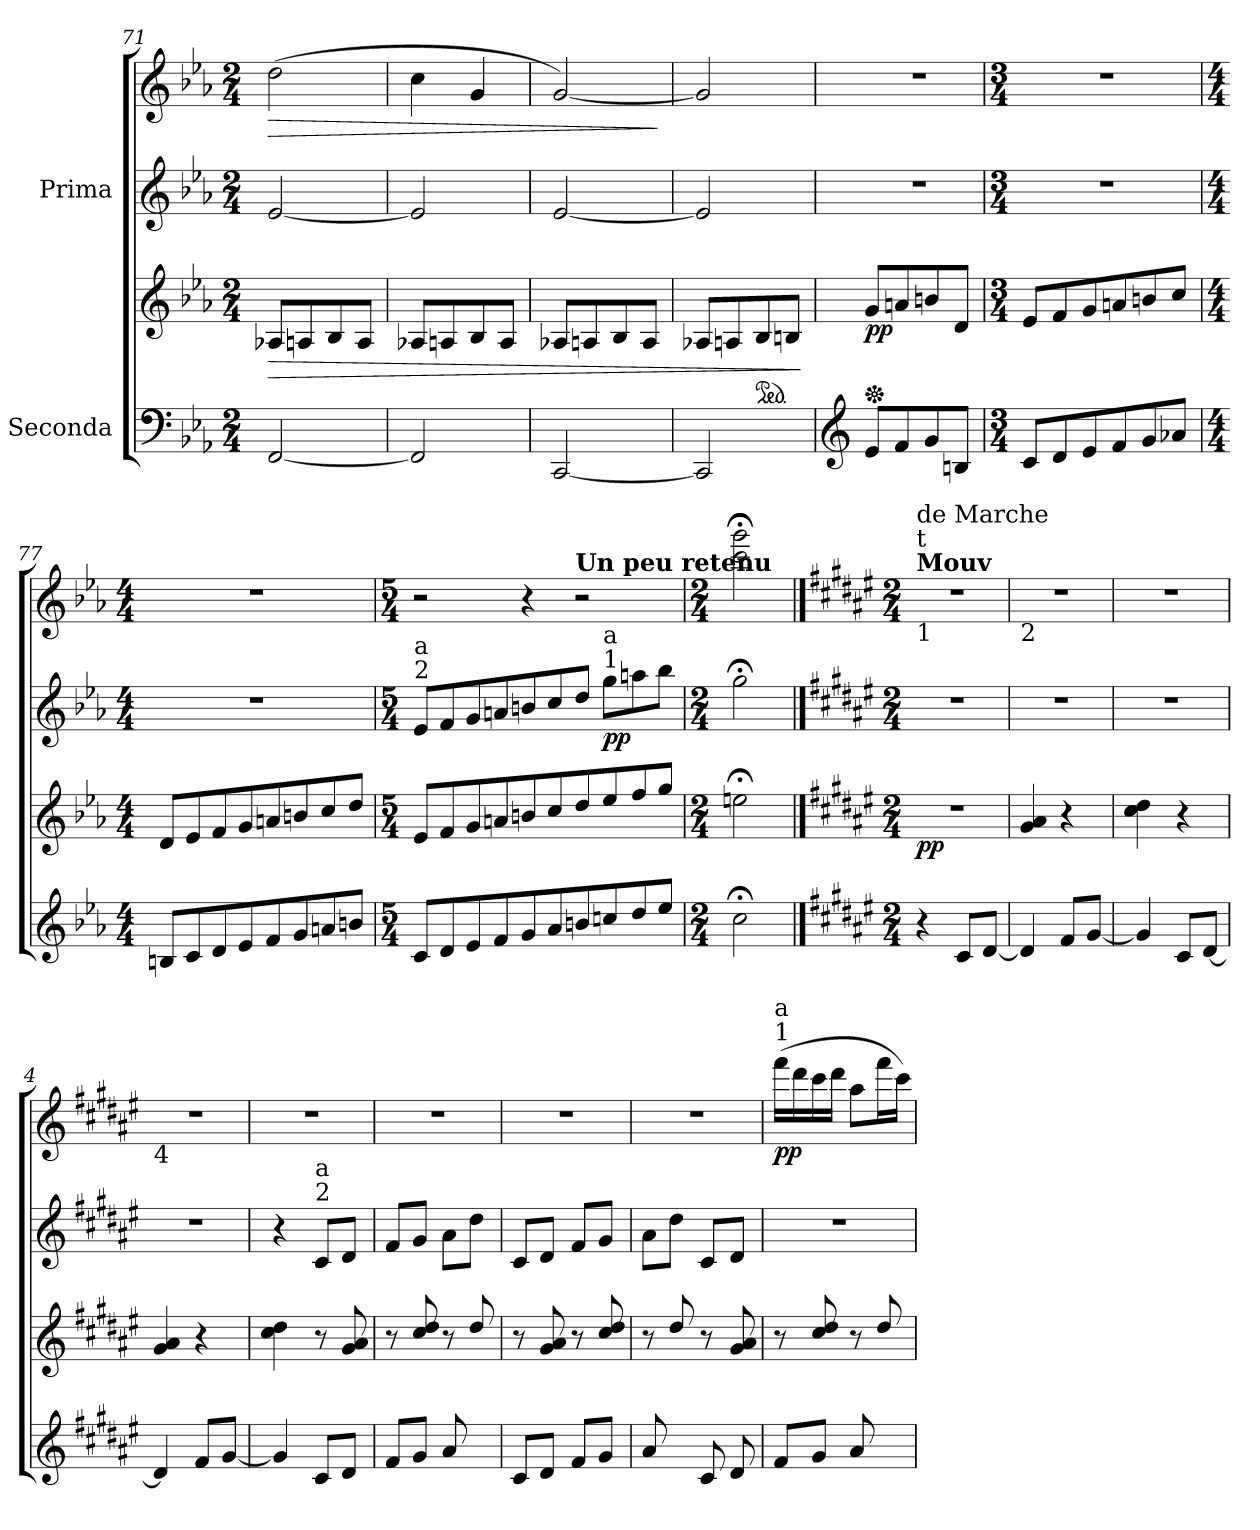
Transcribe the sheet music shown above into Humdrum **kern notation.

**kern	**kern	**dynam	**kern	**kern	**dynam
*part2	*part2	*part2	*part1	*part1	*part1
*staff4	*staff3	*staff3/4	*staff2	*staff1	*staff1/2
*I"Seconda	*	*	*I"Prima	*	*
*clefF4	*clefG2	*	*clefG2	*clefG2	*
*k[b-e-a-]	*k[b-e-a-]	*	*k[b-e-a-]	*k[b-e-a-]	*
*M2/4	*M2/4	*	*M2/4	*M2/4	*
=71	=71	=71	=71	=71	=71
!	!	!LO:HP:b	!	!	!LO:HP:b
[2FF/	8A-X/L	>	[2e-/	(>2dd\	>
.	8An/	.	.	.	.
.	8B-/	.	.	.	.
.	8A/J	.	.	.	.
=72	=72	=72	=72	=72	=72
2FF/]	8A-X/L	.	2e-/]	4cc\	.
.	8An/	.	.	.	.
.	8B-/	.	.	4g/	.
.	8A/J	.	.	.	.
=73	=73	=73	=73	=73	=73
*	*	*	*	*MM57	*
[2CC/	8A-X/L	.	[2e-/	[2g/)	.
.	8An/	.	.	.	.
.	8B-/	.	.	.	.
.	8A/J	.	.	.	.
.	.	.	.	.	]
=74	=74	=74	=74	=74	=74
*	*	*	*	*MM54	*
*	*	*	*	*^	*
*	*	*	*	*	*^	*
*	*	*	*	*	*	*^	*
2CC/]	8A-X/L	.	2e-/]	2g/]	8ryy	4ryy	4.ryy	.
*	*	*	*	*MM51	*	*	*	*
.	8An/	.	.	.	4.ryy	.	.	.
*	*ped	*	*	*	*	*	*	*
*	*	*	*	*MM40	*	*	*	*
.	8B-/	.	.	.	.	4ryy	.	.
*	*	*	*	*MM30	*	*	*	*
.	8Bn/J	.	.	.	.	.	8ryy	.
.	.	]	.	.	.	.	.	.
*	*	*	*	*v	*v	*v	*v	*
=75	=75	=75	=75	=75	=75
*clefG2	*	*	*	*	*
*	*Xped	*	*	*	*
*	*	*	*	*MM57	*
*	*	*	*	*^	*
*	*	*	*	*	*^	*
*	*	*	*	*	*	*^	*
!	!	!LO:DY:b	!	!	!	!	!	!
*	*	*	*	*	*v	*v	*v	*
8e-/L	8g/L	pp	2r	2r	4.ryy	.
8f/	8an/	.	.	.	.	.
8g/	8bn/	.	.	.	.	.
*	*	*	*	*MM60	*	*
8Bn/J	8d/J	.	.	.	8ryy	.
*	*	*	*	*v	*v	*
!!LO:LB:g=z
=76	=76	=76	=76	=76	=76
*M3/4	*M3/4	*	*M3/4	*M3/4	*
*	*	*	*	*^	*
*	*	*	*	*	*^	*
8c/L	8e-/L	.	2.r	2.r	8ryy	2ryy	.
*	*	*	*	*MM63	*	*	*
8d/	8f/	.	.	.	2ryy	.	.
8e-/	8g/	.	.	.	.	.	.
8f/	8an/	.	.	.	.	.	.
*	*	*	*	*MM57	*	*	*
8g/	8bn/	.	.	.	.	4ryy	.
*	*	*	*	*MM60	*	*	*
8a-X/J	8cc/J	.	.	.	8ryy	.	.
*	*	*	*	*v	*v	*v	*
=77	=77	=77	=77	=77	=77
*M4/4	*M4/4	*	*M4/4	*M4/4	*
*	*	*	*	*MM63	*
*	*	*	*	*^	*
8Bn/L	8d/L	.	1r	1r	2.ryy	.
8c/	8e-/	.	.	.	.	.
8d/	8f/	.	.	.	.	.
8e-/	8g/	.	.	.	.	.
8f/	8an/	.	.	.	.	.
8g/	8bn/	.	.	.	.	.
*	*	*	*	*MM60	*	*
8an/	8cc/	.	.	.	4ryy	.
8bn/J	8dd/J	.	.	.	.	.
*	*	*	*	*v	*v	*
=78	=78	=78	=78	=78	=78
*M5/4	*M5/4	*	*M5/4	*M5/4	*
*	*	*	*	*^	*
!	!	!	!LO:TX:a:t=2	!	!	!
!	!	!	!LO:TX:a:t=a	!	!	!
*	*	*	*	*v	*v	*
8c/L	8e-/L	.	8e-/L	2r	.
8d/	8f/	.	8f/	.	.
8e-/	8g/	.	8g/	.	.
8f/	8an/	.	8an/	.	.
*	*	*	*	*MM57	*
8g/	8bn/	.	8bn/	4r	.
*	*	*	*	*MM54	*
8a-/	8cc/	.	8cc/	.	.
!	!	!	!	!LO:TX:a:B:t=Un peu retenu	!
8bn/	8dd/	.	8dd/J	2r	.
*	*	*	*	*MM43	*
!	!	!	!LO:TX:a:t=1	!	!
!	!	!	!LO:TX:a:t=a	!	!
!	!	!	!	!	!LO:DY:b=2
8ccn/	8ee-/	.	8gg\L	.	pp
*	*	*	*	*MM35	*
8dd/	8ff/	.	8aan\	.	.
*	*	*	*	*MM25	*
8ee-/J	8gg/J	.	8bb-\J	.	.
=79	=79	=79	=79	=79	=79
*M2/4	*M2/4	*	*M2/4	*M2/4	*
2cc;<\	2een;<\	.	2gg;<\	2ccc\;< 2ggg\;<	.
!!LO:PB:g=z
==1	==1	==1	==1	==1	==1
*k[f#c#g#d#a#e#]	*k[f#c#g#d#a#e#]	*	*k[f#c#g#d#a#e#]	*k[f#c#g#d#a#e#]	*
*M2/4	*M2/4	*	*M2/4	*M2/4	*
*	*	*	*	*MM116	*
!	!	!	!	!LO:TX:a:B:t=Mouv	!
!	!	!	!	!LO:TX:a:t=t	!
!	!	!	!	!LO:TX:a:t=de Marche	!
!	!	!	!	!LO:TX:b:t=1	!
!	!	!LO:DY:b	!	!	!
4r	2r	pp	2r	2r	.
8c#/L	.	.	.	.	.
[8d#/J	.	.	.	.	.
=2	=2	=2	=2	=2	=2
!	!	!	!	!LO:TX:b:t=2	!
4d#/]	4g#/ 4a#/	.	2r	2r	.
8f#/L	4r	.	.	.	.
[8g#/J	.	.	.	.	.
=3	=3	=3	=3	=3	=3
!	!	!	!	!LO:TX:b:t=3	!
*	*	*	*	*^	*
4g#/]	4cc#\ 4dd#\	.	2r	2r	4ryy	.
*	*	*	*	*MM120	*	*
8c#/L	4r	.	.	.	4ryy	.
[8d#/J	.	.	.	.	.	.
=4	=4	=4	=4	=4	=4	=4
!	!	!	!	!LO:TX:b:t=4	!	!
4d#/]	4g#/ 4a#/	.	2r	2r	4ryy	.
*	*	*	*	*MM125	*	*
8f#/L	4r	.	.	.	4ryy	.
[8g#/J	.	.	.	.	.	.
*	*	*	*	*v	*v	*
=5	=5	=5	=5	=5	=5
4g#/]	4cc#\ 4dd#\	.	4r	2r	.
*	*	*	*	*MM130	*
!	!	!	!LO:TX:a:t=2	!	!
!	!	!	!LO:TX:a:t=a	!	!
(<8c#/L	8r	.	8c#/L	.	.
8d#/J	8g#/ 8a#/	.	8d#/J	.	.
=6	=6	=6	=6	=6	=6
*	*^	*	*	*	*
8f#/L	8r	4.ryy	.	8f#/L	2r	.
*	*	*	*	*	*MM135	*
8g#/J	8cc#/ 8dd#/	.	.	8g#/J	.	.
8a#/L	8r	.	.	8a#\L	.	.
8ryy	8dd#/	8cc#\J)	.	8dd#\J	.	.
*	*v	*v	*	*	*	*
!!LO:LB:g=z
=7	=7	=7	=7	=7	=7
*	*	*	*	*MM140	*
(<8c#/L	8r	.	8c#/L	2r	.
8d#/J	8g#/ 8a#/	.	8d#/J	.	.
8f#/L	8r	.	8f#/L	.	.
8g#/J	8cc#/ 8dd#/	.	8g#/J	.	.
=8	=8	=8	=8	=8	=8
*	*^	*	*	*	*
8a#/L	8r	8ryy	.	8a#\L	2r	.
8ryy	8dd#/	8cc#\J)	.	8dd#\J	.	.
(<8c#/L	8r	4ryy	.	8c#/L	.	.
8d#/J	8g#/ 8a#/	.	.	8d#/J	.	.
=9	=9	=9	=9	=9	=9	=9
!	!	!	!	!	!LO:TX:a:t=1	!
!	!	!	!	!	!LO:TX:a:t=a	!
!	!	!	!	!	!	!LO:DY:b
8f#/L	8r	4.ryy	.	2r	(>16fff#\LL	pp
.	.	.	.	.	16ddd#\	.
8g#/J	8cc#/ 8dd#/	.	.	.	16ccc#\	.
.	.	.	.	.	16ddd#\JJ	.
8a#/L	8r	.	.	.	8aa#\L	.
8ryy	8dd#/	8cc#\J)	.	.	16fff#\L	.
.	.	.	.	.	16ccc#\JJ)	.
*	*v	*v	*	*	*	*
=	=	=	=	=	=
*-	*-	*-	*-	*-	*-
